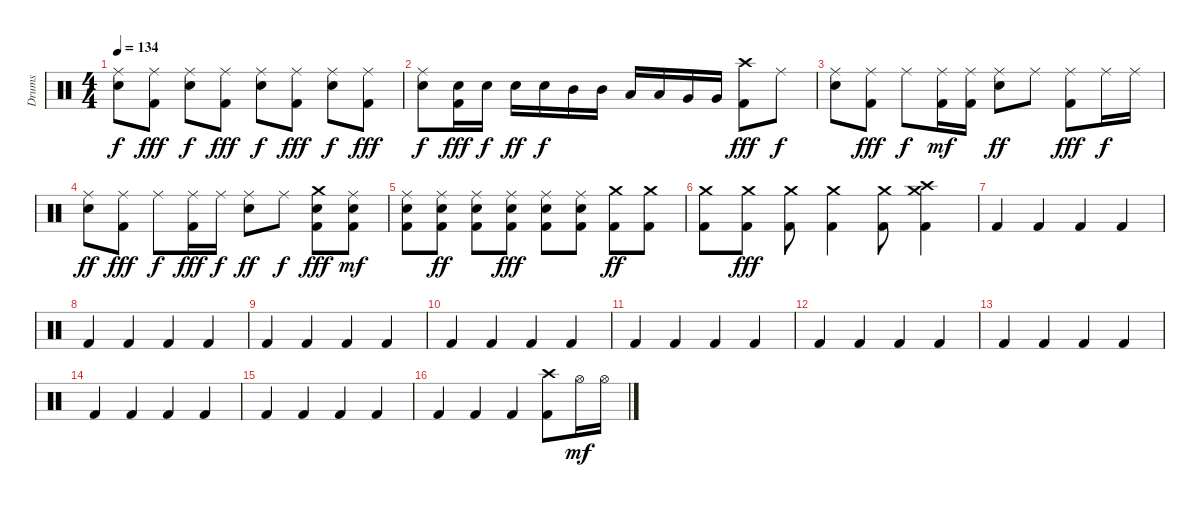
\track ("Drums" "Drums") {instrument percussion}
\staff {score}
\articulation defaults
\ts (4 4)
\tempo 134
\clef neutral
\ks c
("Ride (middle)" "Snare (hit) 2").8{dy f} ("Ride (middle)" "Kick (hit) 2").8{dy fff} ("Ride (middle)" "Snare (hit) 2").8{dy f} ("Ride (middle)" "Kick (hit) 2").8{dy fff} ("Ride (middle)" "Snare (hit) 2").8{dy f} ("Ride (middle)" "Kick (hit) 2").8{dy fff} ("Ride (middle)" "Snare (hit) 2").8{dy f} ("Ride (middle)" "Kick (hit) 2").8{dy fff} |
("Ride (middle)" "Snare (hit) 2").8{dy f} ("Snare (hit) 2" "Kick (hit) 2").16{dy fff} "Snare (hit) 2".16{dy f} "Snare (hit) 2".16{dy ff} "Snare (hit) 2".16{dy f} "Mid Tom (hit)".16 "Mid Tom (hit)".16 "Low Tom (hit)".16 "Low Tom (hit)".16 "Very Low Tom (hit)".16 "Very Low Tom (hit)".16 ("Crash high (hit)" "Kick (hit) 2").8{dy fff} "Ride (middle)".8{dy f} |
("Ride (middle)" "Snare (hit) 2").8 ("Ride (middle)" "Kick (hit) 2").8{dy fff} "Ride (middle)".8{dy f} ("Ride (middle)" "Kick (hit) 2").16{dy mf} ("Ride (middle)" "Kick (hit) 2").16 ("Ride (middle)" "Snare (hit) 2").8{dy ff} "Ride (middle)".8 ("Kick (hit) 2" "Ride (middle)").8{dy fff} "Ride (middle)".16{dy f} "Ride (middle)".16 |
("Snare (hit) 2" "Ride (middle)").8{dy ff} ("Ride (middle)" "Kick (hit) 2").8{dy fff} "Ride (middle)".8{dy f} ("Ride (middle)" "Kick (hit) 2").16{dy fff} "Ride (middle)".16{dy f} ("Ride (middle)" "Snare (hit) 2").8{dy ff} "Ride (middle)".8{dy f} ("Crash medium (hit)" "Snare (hit) 2" "Kick (hit) 2").8{dy fff} ("Snare (hit) 2" "Ride (middle)" "Kick (hit) 2").8{dy mf} |
("Snare (hit) 2" "Ride (middle)" "Kick (hit) 2").8 ("Snare (hit) 2" "Ride (middle)" "Kick (hit) 2").8{dy ff} ("Snare (hit) 2" "Ride (middle)" "Kick (hit) 2").8 ("Snare (hit) 2" "Ride (middle)" "Kick (hit) 2").8{dy fff} ("Snare (hit) 2" "Ride (middle)" "Kick (hit) 2").8 ("Snare (hit) 2" "Ride (middle)" "Kick (hit) 2").8 ("Crash medium (hit)" "Kick (hit) 2").8{dy ff} ("Crash medium (hit)" "Kick (hit) 2").8 |
("Crash medium (hit)" "Kick (hit) 2").8 ("Crash medium (hit)" "Kick (hit) 2").8{dy fff} ("Crash medium (hit)" "Kick (hit) 2").8 ("Crash medium (hit)" "Kick (hit) 2").4 ("Crash medium (hit)" "Kick (hit) 2").8 ("Crash medium (hit)" "Crash high (hit)" "Kick (hit) 2").4 |
"Kick (hit) 2".4 "Kick (hit) 2".4 "Kick (hit) 2".4 "Kick (hit) 2".4 |
"Kick (hit) 2".4 "Kick (hit) 2".4 "Kick (hit) 2".4 "Kick (hit) 2".4 |
"Kick (hit) 2".4 "Kick (hit) 2".4 "Kick (hit) 2".4 "Kick (hit) 2".4 |
"Kick (hit) 2".4 "Kick (hit) 2".4 "Kick (hit) 2".4 "Kick (hit) 2".4 |
"Kick (hit) 2".4 "Kick (hit) 2".4 "Kick (hit) 2".4 "Kick (hit) 2".4 |
"Kick (hit) 2".4 "Kick (hit) 2".4 "Kick (hit) 2".4 "Kick (hit) 2".4 |
"Kick (hit) 2".4 "Kick (hit) 2".4 "Kick (hit) 2".4 "Kick (hit) 2".4 |
"Kick (hit) 2".4 "Kick (hit) 2".4 "Kick (hit) 2".4 "Kick (hit) 2".4 |
"Kick (hit) 2".4 "Kick (hit) 2".4 "Kick (hit) 2".4 "Kick (hit) 2".4 |
"Kick (hit) 2".4 "Kick (hit) 2".4 "Kick (hit) 2".4 ("Crash high (hit)" "Kick (hit) 2").8 "Hi-Hat (open)".16{dy mf} "Hi-Hat (open)".16
